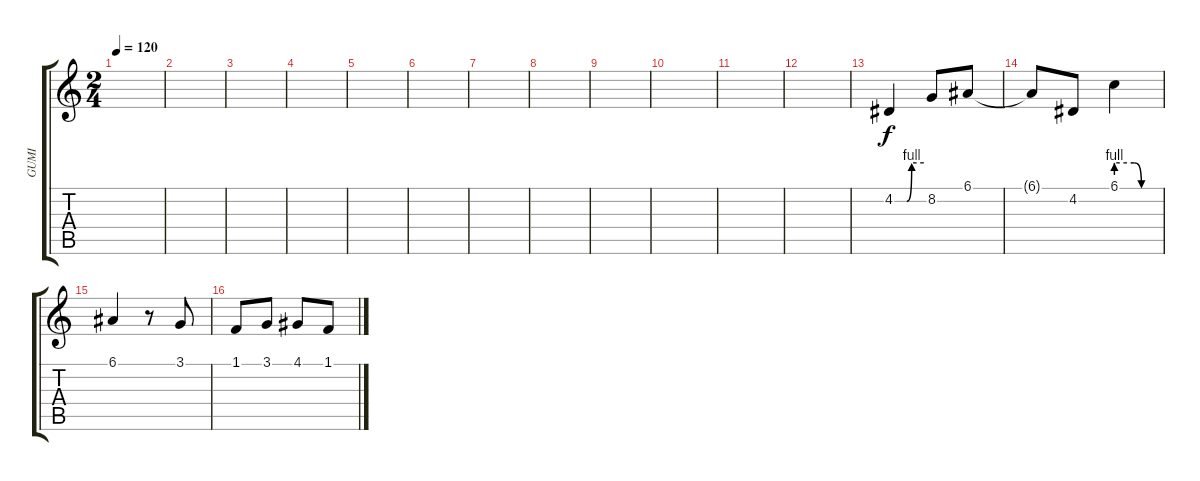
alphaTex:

\track ("GUMI" "GUMI") {instrument lead2sawtooth}
\staff {score tabs}
\tuning (E4 B3 G3 D3 A2 E2) {hide}
\ts (2 4)
\tempo 120
\clef g2
\ks c
|
|
|
|
|
|
|
|
|
|
|
|
4.2{be (custom 0 0 25 0 35 4 60 4)}.4 8.2.8 6.1.8 |
6.1{t}.8 4.2.8 6.1{be (custom 0 4 15 4 25 4 35 0 60 0)}.4 |
6.1.4 r.8 3.1.8 |
1.1.8 3.1.8 4.1.8 1.1.8
